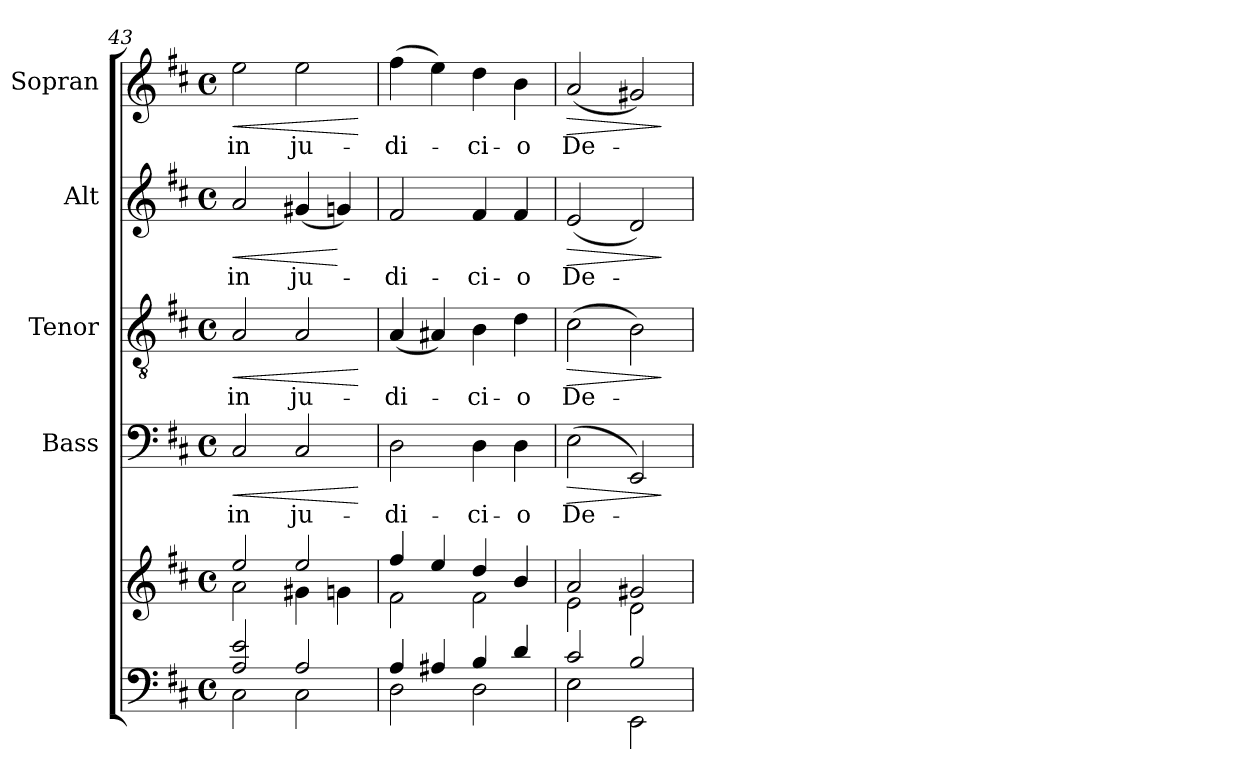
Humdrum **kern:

**kern	**kern	**kern	**text	**dynam	**kern	**text	**dynam	**kern	**text	**dynam	**kern	**text	**dynam
*part5	*part5	*part4	*part4	*part4	*part3	*part3	*part3	*part2	*part2	*part2	*part1	*part1	*part1
*staff6	*staff5	*staff4	*staff4	*staff4	*staff3	*staff3	*staff3	*staff2	*staff2	*staff2	*staff1	*staff1	*staff1
*	*	*I"Bass	*	*	*I"Tenor	*	*	*I"Alt	*	*	*I"Sopran	*	*
*	*	*I'B.	*	*	*I'T.	*	*	*I'A.	*	*	*I'S.	*	*
*clefF4	*clefG2	*clefF4	*	*	*clefGv2	*	*	*clefG2	*	*	*clefG2	*	*
*k[f#c#]	*k[f#c#]	*k[f#c#]	*	*	*k[f#c#]	*	*	*k[f#c#]	*	*	*k[f#c#]	*	*
*D:	*D:	*D:	*	*	*D:	*	*	*D:	*	*	*D:	*	*
*M4/4	*M4/4	*M4/4	*	*	*M4/4	*	*	*M4/4	*	*	*M4/4	*	*
*met(c)	*met(c)	*met(c)	*	*	*met(c)	*	*	*met(c)	*	*	*met(c)	*	*
=43	=43	=43	=43	=43	=43	=43	=43	=43	=43	=43	=43	=43	=43
*^	*^	*	*	*	*	*	*	*	*	*	*	*	*
!	!	!	!	!	!LO:LY:b	!LO:HP:b	!	!LO:LY:b	!LO:HP:b	!	!LO:LY:b	!LO:HP:b	!	!LO:LY:b	!LO:HP:b
2A/ 2e/	2C#\	2ee/	2a\	2C#/	in	<	2A/	in	<	2a/	in	<	2ee\	in	<
!	!	!	!	!	!LO:LY:b	!	!	!LO:LY:b	!	!	!LO:LY:b	!	!	!LO:LY:b	!
2A/	2C#\	2ee/	4g#X\	2C#/	ju-	.	2A/	ju-	.	(<4g#X/	ju-	.	2ee\	ju-	.
.	.	.	4gn\	.	.	.	.	.	.	4gn/)	.	[	.	.	.
*v	*v	*	*	*	*	*	*	*	*	*	*	*	*	*	*
*	*v	*v	*	*	*	*	*	*	*	*	*	*	*	*
.	.	.	.	[	.	.	[	.	.	.	.	.	[
=44	=44	=44	=44	=44	=44	=44	=44	=44	=44	=44	=44	=44	=44
*^	*^	*	*	*	*	*	*	*	*	*	*	*	*
!	!	!	!	!	!LO:LY:b	!	!	!LO:LY:b	!	!	!LO:LY:b	!	!	!LO:LY:b	!
4A/	2D\	4ff#/	2f#\	2D\	-di-	.	(<4A/	-di-	.	2f#/	-di-	.	(>4ff#\	-di-	.
4A#X/	.	4ee/	.	.	.	.	4A#X/)	.	.	.	.	.	4ee\)	.	.
!	!	!	!	!	!LO:LY:b	!	!	!LO:LY:b	!	!	!LO:LY:b	!	!	!LO:LY:b	!
4B/	2D\	4dd/	2f#\	4D\	-ci-	.	4B\	-ci-	.	4f#/	-ci-	.	4dd\	-ci-	.
!	!	!	!	!	!LO:LY:b	!	!	!LO:LY:b	!	!	!LO:LY:b	!	!	!LO:LY:b	!
4d/	.	4b/	.	4D\	-o	.	4d\	-o	.	4f#/	-o	.	4b\	-o	.
=45	=45	=45	=45	=45	=45	=45	=45	=45	=45	=45	=45	=45	=45	=45	=45
!	!	!	!	!	!LO:LY:b	!LO:HP:b	!	!LO:LY:b	!LO:HP:b	!	!LO:LY:b	!LO:HP:b	!	!LO:LY:b	!LO:HP:b
2c#/	2E\	2a/	2e\	(>2E\	De-	>	(>2c#\	De-	>	(<2e/	De-	>	(<2a/	De-	>
2B/	2EE\	2g#X/	2d\	2EE/)	.	.	2B\)	.	.	2d/)	.	.	2g#X/)	.	.
*v	*v	*	*	*	*	*	*	*	*	*	*	*	*	*	*
*	*v	*v	*	*	*	*	*	*	*	*	*	*	*	*
.	.	.	.	]	.	.	]	.	.	]	.	.	]
=	=	=	=	=	=	=	=	=	=	=	=	=	=
*-	*-	*-	*-	*-	*-	*-	*-	*-	*-	*-	*-	*-	*-
